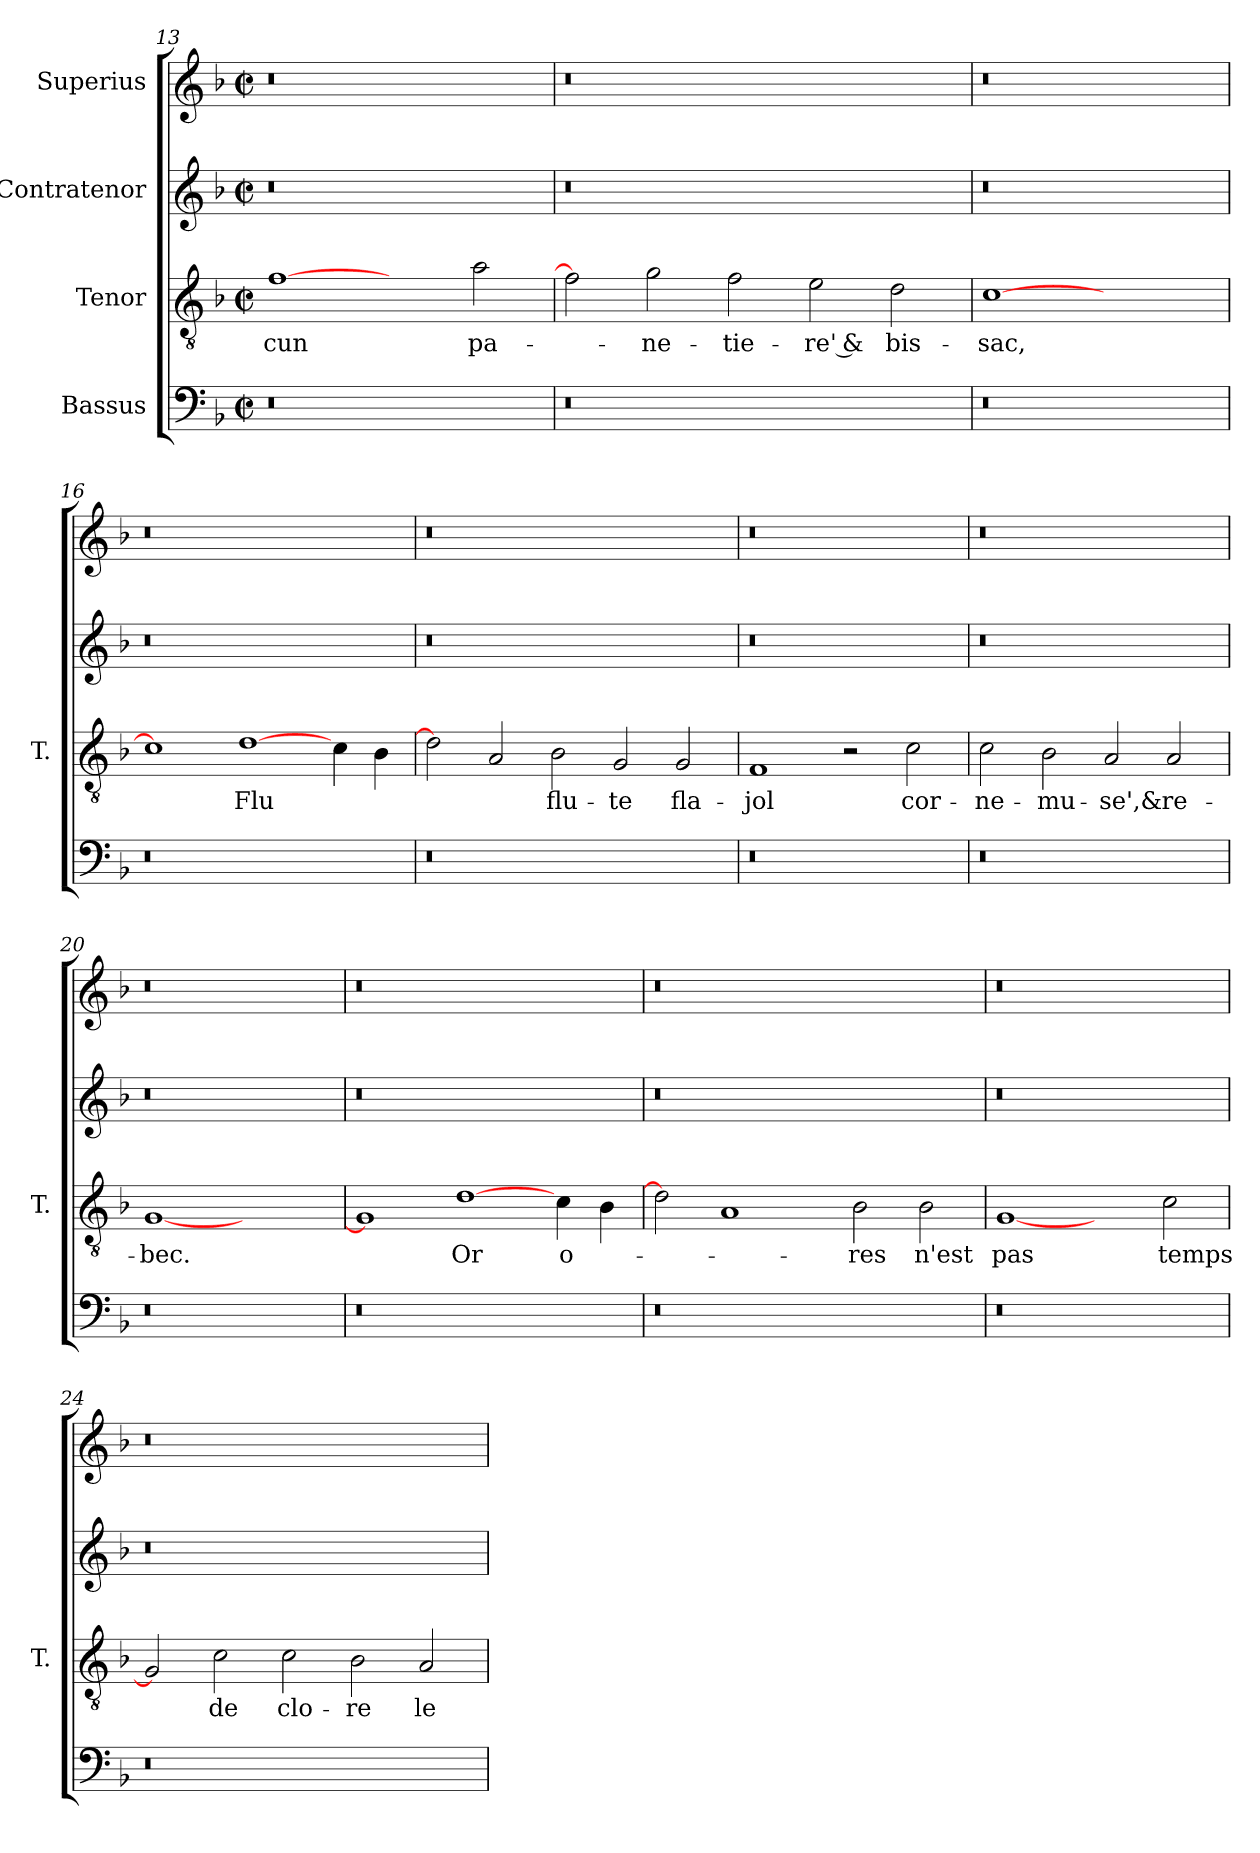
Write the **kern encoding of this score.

**kern	**kern	**text	**kern	**kern
*part4	*part3	*part3	*part2	*part1
*staff4	*staff3	*staff3	*staff2	*staff1
*I"Bassus	*I"Tenor	*	*I"Contratenor	*I"Superius
*	*I'T.	*	*	*
*clefF4	*clefGv2	*	*clefG2	*clefG2
*k[b-]	*k[b-]	*	*k[b-]	*k[b-]
*F:	*F:	*	*F:	*F:
*M2/2	*M2/2	*	*M2/2	*M2/2
*met(c|)	*met(c|)	*	*met(c|)	*met(c|)
=13	=13	=13	=13	=13
!LO:N:vis=0	!	!	!LO:N:vis=0	!LO:N:vis=0
1r	[1f\	-cun	1r	1r
1ryy	2ryy	.	1ryy	1ryy
.	2a\	pa-	.	.
=14	=14	=14	=14	=14
!LO:N:vis=0	!	!	!LO:N:vis=0	!LO:N:vis=0
1r	2f\]	.	1r	1r
.	2g\	-ne-	.	.
1ryy	2f\	-tie-	1ryy	1ryy
.	2e\	-re' &	.	.
2ryy	2d\	bis-	2ryy	2ryy
=15	=15	=15	=15	=15
!LO:N:vis=0	!	!	!LO:N:vis=0	!LO:N:vis=0
1r	[1c\	-sac,	1r	1r
1ryy	1ryy	.	1ryy	1ryy
!!LO:PB:g=z
=16	=16	=16	=16	=16
!LO:N:vis=0	!	!	!LO:N:vis=0	!LO:N:vis=0
1r	1c\]	.	1r	1r
1ryy	[1d\	Flu	1ryy	1ryy
2ryy	4c\	.	2ryy	2ryy
.	4B-\	.	.	.
=17	=17	=17	=17	=17
!LO:N:vis=0	!	!	!LO:N:vis=0	!LO:N:vis=0
1r	2d\]	.	1r	1r
.	2A/	.	.	.
1ryy	2B-\	flu-	1ryy	1ryy
.	2G/	-te	.	.
2ryy	2G/	fla-	2ryy	2ryy
=18	=18	=18	=18	=18
!LO:N:vis=0	!	!	!LO:N:vis=0	!LO:N:vis=0
1r	1F/	-jol	1r	1r
1ryy	2r	.	1ryy	1ryy
.	2c\	cor-	.	.
=19	=19	=19	=19	=19
!LO:N:vis=0	!	!	!LO:N:vis=0	!LO:N:vis=0
1r	2c\	-ne-	1r	1r
.	2B-\	-mu-	.	.
1ryy	2A/	-se',&	1ryy	1ryy
.	2A/	re-	.	.
=20	=20	=20	=20	=20
!LO:N:vis=0	!	!	!LO:N:vis=0	!LO:N:vis=0
1r	[1G/	-bec.	1r	1r
1ryy	1ryy	.	1ryy	1ryy
!!LO:LB:g=z
=21	=21	=21	=21	=21
!LO:N:vis=0	!	!	!LO:N:vis=0	!LO:N:vis=0
1r	1G/]	.	1r	1r
1ryy	[1d\	Or	1ryy	1ryy
2ryy	4c\	o-	2ryy	2ryy
.	4B-\	.	.	.
=22	=22	=22	=22	=22
!LO:N:vis=0	!	!	!LO:N:vis=0	!LO:N:vis=0
1r	2d\]	.	1r	1r
.	1A/	.	.	.
1ryy	.	.	1ryy	1ryy
.	2B-\	-res	.	.
2ryy	2B-\	n'est	2ryy	2ryy
=23	=23	=23	=23	=23
!LO:N:vis=0	!	!	!LO:N:vis=0	!LO:N:vis=0
1r	[1G/	pas	1r	1r
1ryy	2ryy	.	1ryy	1ryy
.	2c\	temps	.	.
=24	=24	=24	=24	=24
!LO:N:vis=0	!	!	!LO:N:vis=0	!LO:N:vis=0
1r	2G/]	.	1r	1r
.	2c\	de	.	.
1ryy	2c\	clo-	1ryy	1ryy
.	2B-\	-re	.	.
2ryy	2A/	le	2ryy	2ryy
=	=	=	=	=
*-	*-	*-	*-	*-
